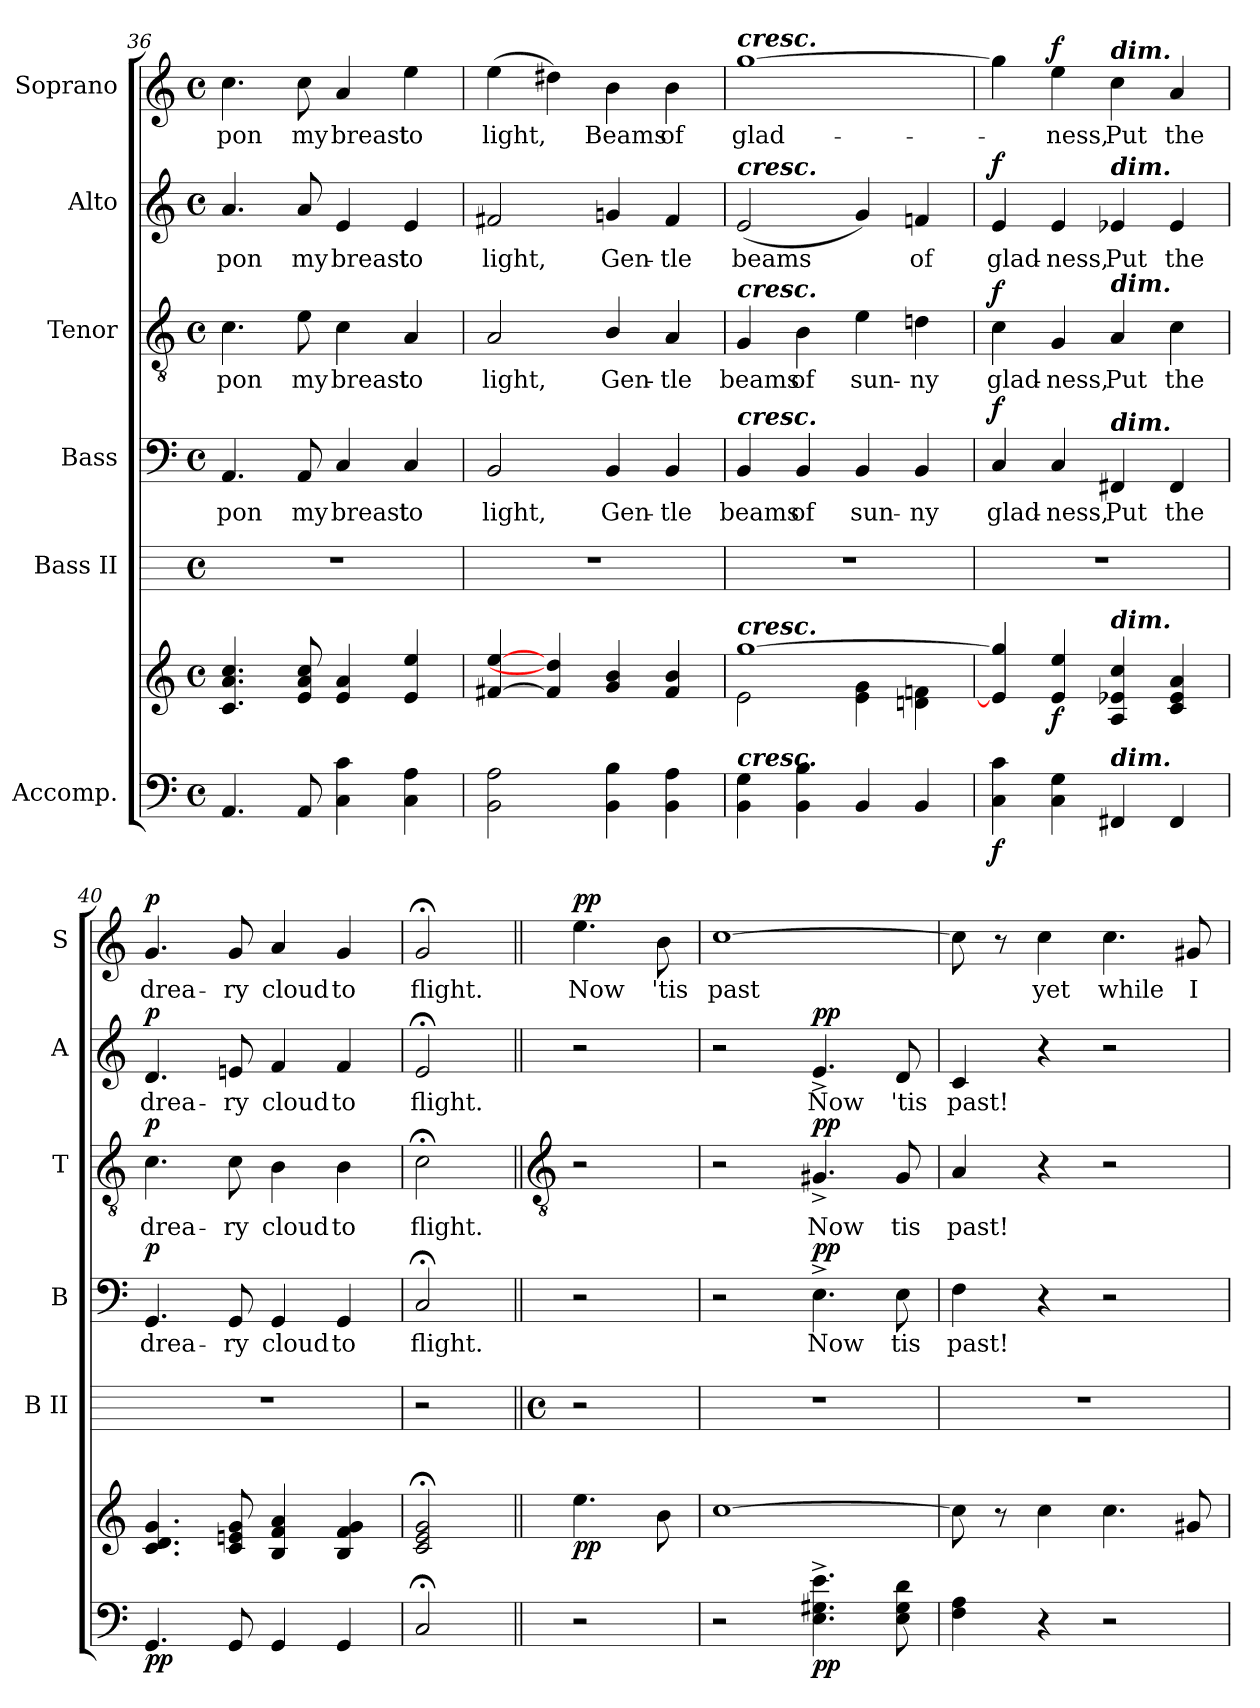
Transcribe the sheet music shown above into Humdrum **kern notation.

**kern	**kern	**dynam	**kern	**kern	**text	**dynam	**kern	**text	**dynam	**kern	**text	**dynam	**kern	**text	**dynam
*part6	*part6	*part6	*part5	*part4	*part4	*part4	*part3	*part3	*part3	*part2	*part2	*part2	*part1	*part1	*part1
*staff7	*staff6	*staff6/7	*staff5	*staff4	*staff4	*staff4	*staff3	*staff3	*staff3	*staff2	*staff2	*staff2	*staff1	*staff1	*staff1
*I"Accomp.	*	*	*I"Bass II	*I"Bass	*	*	*I"Tenor	*	*	*I"Alto	*	*	*I"Soprano	*	*
*	*	*	*I'B II	*I'B	*	*	*I'T	*	*	*I'A	*	*	*I'S	*	*
!!LO:LB:g=z
*clefF4	*clefG2	*	*	*clefF4	*	*	*clefGv2	*	*	*clefG2	*	*	*clefG2	*	*
*k[]	*k[]	*	*	*k[]	*	*	*k[]	*	*	*k[]	*	*	*k[]	*	*
*C:	*C:	*	*	*C:	*	*	*C:	*	*	*C:	*	*	*C:	*	*
*M4/4	*M4/4	*	*M4/4	*M4/4	*	*	*M4/4	*	*	*M4/4	*	*	*M4/4	*	*
*met(c)	*met(c)	*	*met(c)	*met(c)	*	*	*met(c)	*	*	*met(c)	*	*	*met(c)	*	*
=36	=36	=36	=36	=36	=36	=36	=36	=36	=36	=36	=36	=36	=36	=36	=36
*	*^	*	*	*	*	*	*	*	*	*	*	*	*	*	*
!	!	!	!	!	!	!LO:LY:b	!	!	!LO:LY:b	!	!	!LO:LY:b	!	!	!LO:LY:b	!
4.AA	4.c 4.a 4.cc	1ryy	.	1r	4.AA	-pon	.	4.c	-pon	.	4.a	-pon	.	4.cc	-pon	.
!	!	!	!	!	!	!LO:LY:b	!	!	!LO:LY:b	!	!	!LO:LY:b	!	!	!LO:LY:b	!
8AA	8e 8a 8cc	.	.	.	8AA	my	.	8e	my	.	8a	my	.	8cc	my	.
!	!	!	!	!	!	!LO:LY:b	!	!	!LO:LY:b	!	!	!LO:LY:b	!	!	!LO:LY:b	!
4C 4c	4e 4a	.	.	.	4C	breast	.	4c	breast	.	4e	breast	.	4a	breast	.
!	!	!	!	!	!	!LO:LY:b	!	!	!LO:LY:b	!	!	!LO:LY:b	!	!	!LO:LY:b	!
4C 4A	4e 4ee	.	.	.	4C	to	.	4A	to	.	4e	to	.	4ee	to	.
=37	=37	=37	=37	=37	=37	=37	=37	=37	=37	=37	=37	=37	=37	=37	=37	=37
!	!	!	!	!	!	!LO:LY:b	!	!	!LO:LY:b	!	!	!LO:LY:b	!	!	!LO:LY:b	!
2BB 2A	[4f#X [4ee	1ryy	.	1r	2BB	light,	.	2A	light,	.	2f#X	light,	.	(>4ee	light,	.
.	4f#] 4dd#]	.	.	.	.	.	.	.	.	.	.	.	.	4dd#X)	.	.
!	!	!	!	!	!	!LO:LY:b	!	!	!LO:LY:b	!	!	!LO:LY:b	!	!	!LO:LY:b	!
4BB 4B	4g 4b	.	.	.	4BB	Gen-	.	4B/	Gen-	.	4gn/	Gen-	.	4b	Beams	.
!	!	!	!	!	!	!LO:LY:b	!	!	!LO:LY:b	!	!	!LO:LY:b	!	!	!LO:LY:b	!
4BB 4A	4f# 4b	.	.	.	4BB	-tle	.	4A	-tle	.	4f#/	-tle	.	4b	of	.
=38	=38	=38	=38	=38	=38	=38	=38	=38	=38	=38	=38	=38	=38	=38	=38	=38
!	!	!	!	!	!	!	!	!	!	!	!	!	!	!LO:TX:a:Bi:t=cresc.	!	!
!	!	!	!	!	!	!	!	!	!	!	!LO:TX:a:Bi:t=cresc.	!	!	!	!	!
!	!	!	!	!	!	!	!	!LO:TX:a:Bi:t=cresc.	!	!	!	!	!	!	!	!
!	!	!	!	!	!LO:TX:a:Bi:t=cresc.	!	!	!	!	!	!	!	!	!	!	!
!	!LO:TX:a:Bi:t=cresc.	!	!	!	!	!	!	!	!	!	!	!	!	!	!	!
!LO:TX:a:Bi:t=cresc.	!	!	!	!	!	!	!	!	!	!	!	!	!	!	!	!
!	!	!	!	!	!	!LO:LY:b	!	!	!LO:LY:b	!	!	!LO:LY:b	!	!	!LO:LY:b	!
4BB 4G	[1gg	2e\	.	1r	4BB	beams	.	4G	beams	.	(<2e	beams	.	[1gg	glad-	.
!	!	!	!	!	!	!LO:LY:b	!	!	!LO:LY:b	!	!	!	!	!	!	!
4BB 4B	.	.	.	.	4BB	of	.	4B	of	.	.	.	.	.	.	.
!	!	!	!	!	!	!LO:LY:b	!	!	!LO:LY:b	!	!	!	!	!	!	!
4BB	.	4e\ 4g\	.	.	4BB	sun-	.	4e	sun-	.	4g)	.	.	.	.	.
!	!	!	!	!	!	!LO:LY:b	!	!	!LO:LY:b	!	!	!LO:LY:b	!	!	!	!
4BB	.	4dn\ 4fn\	.	.	4BB	-ny	.	4dn	-ny	.	4fn	of	.	.	.	.
=39	=39	=39	=39	=39	=39	=39	=39	=39	=39	=39	=39	=39	=39	=39	=39	=39
!	!	!	!LO:DY:b=2	!	!	!LO:LY:b	!LO:DY:b	!	!LO:LY:b	!LO:DY:b	!	!LO:LY:b	!LO:DY:b	!	!	!
4C 4c	4e] 4gg]	1ryy	f	1r	4C	glad-	f	4c	glad-	f	4e	glad-	f	4gg]	.	.
!	!	!	!LO:DY:b	!	!	!LO:LY:b	!	!	!LO:LY:b	!	!	!LO:LY:b	!	!	!LO:LY:b	!LO:DY:b
4C 4G	4e 4ee	.	f	.	4C	-ness,	.	4G	-ness,	.	4e	-ness,	.	4ee	ness,	f
!	!	!	!	!	!	!	!	!	!	!	!	!	!	!LO:TX:a:Bi:t=dim.	!	!
!	!	!	!	!	!	!	!	!	!	!	!LO:TX:a:Bi:t=dim.	!	!	!	!	!
!	!	!	!	!	!	!	!	!LO:TX:a:Bi:t=dim.	!	!	!	!	!	!	!	!
!	!	!	!	!	!LO:TX:a:Bi:t=dim.	!	!	!	!	!	!	!	!	!	!	!
!	!LO:TX:a:Bi:t=dim.	!	!	!	!	!	!	!	!	!	!	!	!	!	!	!
!LO:TX:a:Bi:t=dim.	!	!	!	!	!	!	!	!	!	!	!	!	!	!	!	!
!	!	!	!	!	!	!LO:LY:b	!	!	!LO:LY:b	!	!	!LO:LY:b	!	!	!LO:LY:b	!
4FF#X	4A 4e-X 4cc	.	.	.	4FF#X	Put	.	4A	Put	.	4e-X	Put	.	4cc	Put	.
!	!	!	!	!	!	!LO:LY:b	!	!	!LO:LY:b	!	!	!LO:LY:b	!	!	!LO:LY:b	!
4FF#	4c 4e- 4a	.	.	.	4FF#	the	.	4c	the	.	4e-	the	.	4a	the	.
=40	=40	=40	=40	=40	=40	=40	=40	=40	=40	=40	=40	=40	=40	=40	=40	=40
!	!	!	!LO:DY:b=2	!	!	!LO:LY:b	!	!	!LO:LY:b	!	!	!LO:LY:b	!	!	!LO:LY:b	!
!	!	!	!LO:DY:n=1:b	!	!	!	!LO:DY:b	!	!	!LO:DY:b	!	!	!LO:DY:b	!	!	!LO:DY:b
4.GG	4.c 4.d 4.g	1ryy	p p	1r	4.GG	drea-	p	4.c	drea-	p	4.d	drea-	p	4.g	drea-	p
!	!	!	!	!	!	!LO:LY:b	!	!	!LO:LY:b	!	!	!LO:LY:b	!	!	!LO:LY:b	!
8GG	8c 8en 8g	.	.	.	8GG	-ry	.	8c	-ry	.	8en	-ry	.	8g	-ry	.
!	!	!	!	!	!	!LO:LY:b	!	!	!LO:LY:b	!	!	!LO:LY:b	!	!	!LO:LY:b	!
4GG	4B 4f 4a	.	.	.	4GG	cloud	.	4B	cloud	.	4f	cloud	.	4a	cloud	.
!	!	!	!	!	!	!LO:LY:b	!	!	!LO:LY:b	!	!	!LO:LY:b	!	!	!LO:LY:b	!
4GG	4B 4f 4g	.	.	.	4GG	to	.	4B	to	.	4f	to	.	4g	to	.
=41	=41	=41	=41	=41	=41	=41	=41	=41	=41	=41	=41	=41	=41	=41	=41	=41
!	!	!	!	!	!	!LO:LY:b	!	!	!LO:LY:b	!	!	!LO:LY:b	!	!	!LO:LY:b	!
2C;<	2c;< 2e;< 2g;<	2ryy	.	2r	2C;<	flight.	.	2c;<	flight.	.	2e;<	flight.	.	2g;<	flight.	.
*	*v	*v	*	*	*	*	*	*	*	*	*	*	*	*	*	*
!!LO:LB:g=z
=42||	=42||	=42||	=42||	=42||	=42||	=42||	=42||	=42||	=42||	=42||	=42||	=42||	=42||	=42||	=42||
*	*	*	*	*	*	*	*clefGv2	*	*	*	*	*	*	*	*
*	*	*	*M4/4	*	*	*	*	*	*	*	*	*	*	*	*
*	*	*	*met(c)	*	*	*	*	*	*	*	*	*	*	*	*
*	*^	*	*	*	*	*	*	*	*	*	*	*	*	*	*
!	!	!	!LO:DY:b	!	!	!	!	!	!	!	!	!	!	!	!LO:LY:b	!LO:DY:b
*	*v	*v	*	*	*	*	*	*	*	*	*	*	*	*	*	*
2r	4.ee	pp	2r	2r	.	.	2r	.	.	2r	.	.	4.ee	Now	pp
!	!	!	!	!	!	!	!	!	!	!	!	!	!	!LO:LY:b	!
.	8b	.	.	.	.	.	.	.	.	.	.	.	8b	'tis	.
=43	=43	=43	=43	=43	=43	=43	=43	=43	=43	=43	=43	=43	=43	=43	=43
!	!	!	!	!	!	!	!	!	!	!	!	!	!	!LO:LY:b	!
2r	[1cc	.	1r	2r	.	.	2r	.	.	2r	.	.	[1cc	past	.
!	!	!LO:DY:b=2	!	!	!LO:LY:b	!LO:DY:b	!	!LO:LY:b	!LO:DY:b	!	!LO:LY:b	!LO:DY:b	!	!	!
4.E^ 4.G#X^ 4.e^	.	pp	.	4.E^	Now	pp	4.G#X^	Now	pp	4.e^	Now	pp	.	.	.
!	!	!	!	!	!LO:LY:b	!	!	!LO:LY:b	!	!	!LO:LY:b	!	!	!	!
8E 8G# 8d	.	.	.	8E	tis	.	8G#	tis	.	8d	'tis	.	.	.	.
=44	=44	=44	=44	=44	=44	=44	=44	=44	=44	=44	=44	=44	=44	=44	=44
!	!	!	!	!	!LO:LY:b	!	!	!LO:LY:b	!	!	!LO:LY:b	!	!	!	!
4F 4A	8cc]	.	1r	4F	past!	.	4A	past!	.	4c	past!	.	8cc]	.	.
.	8r	.	.	.	.	.	.	.	.	.	.	.	8r	.	.
!	!	!	!	!	!	!	!	!	!	!	!	!	!	!LO:LY:b	!
4r	4cc	.	.	4r	.	.	4r	.	.	4r	.	.	4cc	yet	.
!	!	!	!	!	!	!	!	!	!	!	!	!	!	!LO:LY:b	!
2r	4.cc	.	.	2r	.	.	2r	.	.	2r	.	.	4.cc	while	.
!	!	!	!	!	!	!	!	!	!	!	!	!	!	!LO:LY:b	!
.	8g#X	.	.	.	.	.	.	.	.	.	.	.	8g#X	I	.
=	=	=	=	=	=	=	=	=	=	=	=	=	=	=	=
*-	*-	*-	*-	*-	*-	*-	*-	*-	*-	*-	*-	*-	*-	*-	*-
